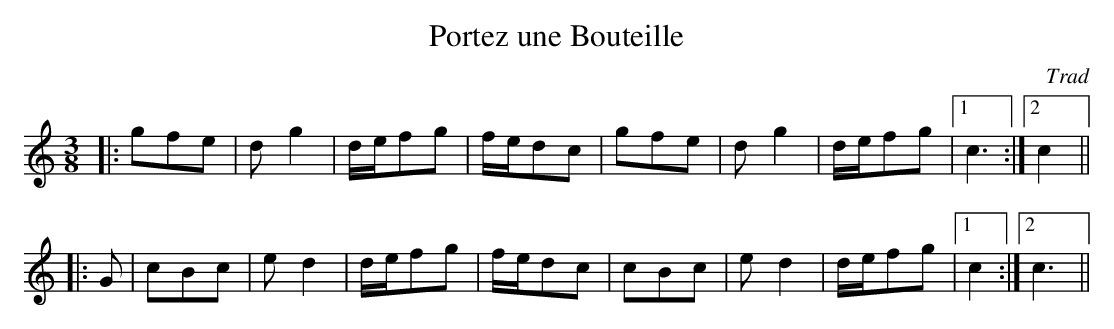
X:1
T:Portez une Bouteille
C:Trad
E:12
L:1/16
M:3/8
K:C major
|:g2f2e2|d2 g4|def2g2|fed2c2|\
g2f2e2|d2 g4|def2g2|1 c6:|2 c4||*
|:G2|c2B2c2|e2 d4|def2g2|fed2c2|\
c2B2c2|e2 d4|def2g2|1 c4:|2 c6||**
